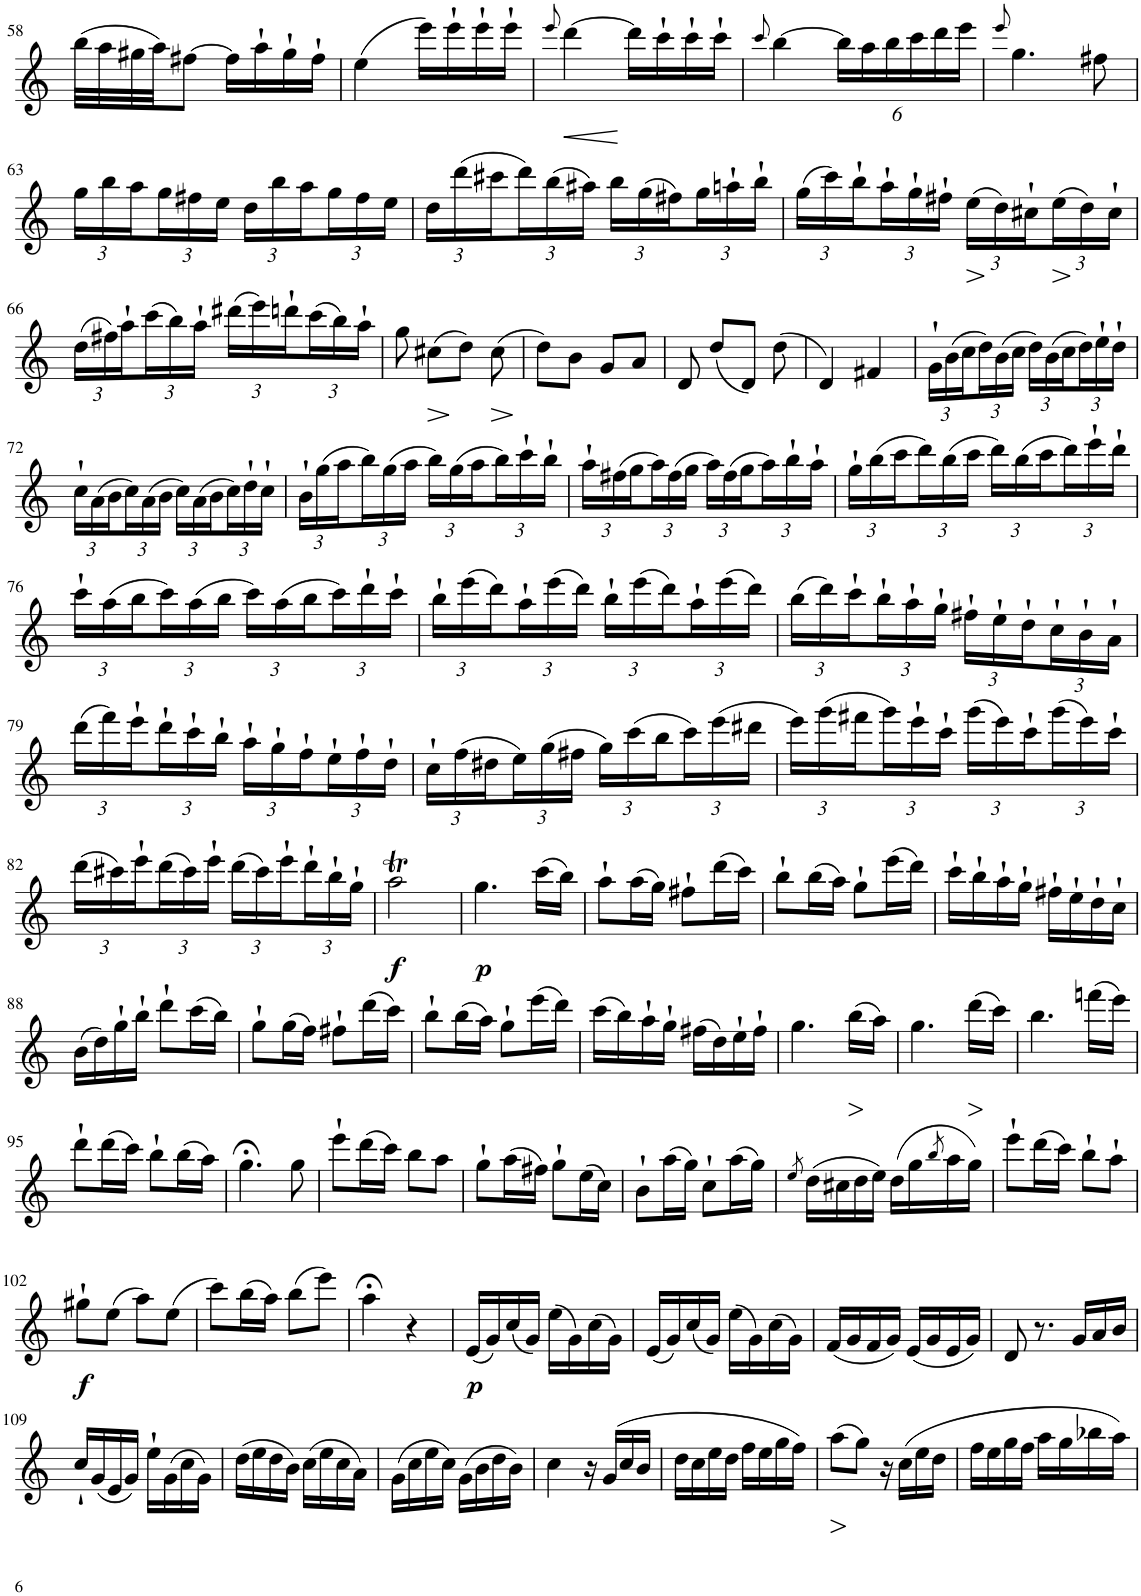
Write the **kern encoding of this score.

**kern	**dynam
*part1	*part1
*staff1	*staff1
*I"Flöte	*
*I'Fl.	*
!!LO:PB:g=z
*clefG2	*
*k[]	*
*M2/4	*
=58	=58
(32bb\LLL	.
32aa\	.
32gg#X\	.
32aa\JJ)	.
[8ff#X\J	.
16ff#\LL]	.
16aa`\	.
16gg#`\	.
16ff#`\JJ	.
=59	=59
(4ee\	.
16eee\LL)	.
16eee`\	.
16eee`\	.
16eee`\JJ	.
=60	=60
8qeee/	.
[4ddd\	.
16ddd\LL]	.
16ccc`\	.
16ccc`\	.
16ccc`\JJ	.
=61	=61
8qccc/	.
[4bb\	.
*Xbrackettup	*
24bb\LL]	.
24aa\	.
24bb\	.
24ccc\	.
24ddd\	.
24eee\JJ	.
=62	=62
8qeee/	.
4.gg\	.
8ff#X\	.
!!LO:LB:g=z
=63	=63
24gg\LL	.
24bb\	.
24aa\	.
24gg\	.
24ff#X\	.
24ee\JJ	.
24dd\LL	.
24bb\	.
24aa\	.
24gg\	.
24ff#\	.
24ee\JJ	.
=64	=64
24dd\LL	.
(24ddd\	.
24ccc#X\	.
24ddd\)	.
(24bb\	.
24aa#X\JJ)	.
24bb\LL	.
(24gg\	.
24ff#X\)	.
24gg\	.
24aan`\	.
24bb`\JJ	.
=65	=65
(24gg\LL	.
24ccc\)	.
24bb`\	.
24aa`\	.
24gg`\	.
24ff#X`\JJ	.
!	!LO:HP:b
(24ee\LL	>
24dd\)	.
24cc#X`\	.
!	!LO:HP:b
(24ee\	>
24dd\)	]
24cc#`\JJ	.
!!LO:LB:g=z
=66	=66
(24dd\LL	.
24ff#X\)	.
24aa`\	.
(24ccc\	.
24bb\)	.
24aa`\JJ	.
(24ddd#X\LL	.
24eee\)	.
24dddn`\	.
(24ccc\	.
24bb\)	.
24aa`\JJ	.
=67	=67
8gg\	.
!	!LO:HP:b
(8cc#X\L	>
8dd\J)	]
!	!LO:HP:b
(8cc#\	>
.	]
=68	=68
8dd\L)	.
8b\J	.
8g/L	.
8a/J	.
=69	=69
8d/	.
(8dd/L	.
8d/J)	.
(8dd\	.
=70	=70
4d/)	.
4f#X/	.
=71	=71
24g`\LL	.
(24b\	.
24cc\	.
24dd\)	.
(24b\	.
24cc\JJ	.
24dd\LL)	.
(24b\	.
24cc\	.
24dd\)	.
24ee`\	.
24dd`\JJ	.
!!LO:LB:g=z
=72	=72
24cc`\LL	.
(24a\	.
24b\	.
24cc\)	.
(24a\	.
24b\JJ	.
24cc\LL)	.
(24a\	.
24b\	.
24cc\)	.
24dd`\	.
24cc`\JJ	.
=73	=73
24b`\LL	.
(24gg\	.
24aa\	.
24bb\)	.
(24gg\	.
24aa\JJ	.
24bb\LL)	.
(24gg\	.
24aa\	.
24bb\)	.
24ccc`\	.
24bb`\JJ	.
=74	=74
24aa`\LL	.
(24ff#X\	.
24gg\	.
24aa\)	.
(24ff#\	.
24gg\JJ	.
24aa\LL)	.
(24ff#\	.
24gg\	.
24aa\)	.
24bb`\	.
24aa`\JJ	.
=75	=75
24gg`\LL	.
(24bb\	.
24ccc\	.
24ddd\)	.
(24bb\	.
24ccc\JJ	.
24ddd\LL)	.
(24bb\	.
24ccc\	.
24ddd\)	.
24eee`\	.
24ddd`\JJ	.
!!LO:LB:g=z
=76	=76
24ccc`\LL	.
(24aa\	.
24bb\	.
24ccc\)	.
(24aa\	.
24bb\JJ	.
24ccc\LL)	.
(24aa\	.
24bb\	.
24ccc\)	.
24ddd`\	.
24ccc`\JJ	.
=77	=77
24bb`\LL	.
(24eee\	.
24ddd\)	.
24aa`\	.
(24eee\	.
24ddd\JJ)	.
24bb`\LL	.
(24eee\	.
24ddd\)	.
24aa`\	.
(24eee\	.
24ddd\JJ)	.
=78	=78
(24bb\LL	.
24ddd\)	.
24ccc`\	.
24bb`\	.
24aa`\	.
24gg`\JJ	.
24ff#X`\LL	.
24ee`\	.
24dd`\	.
24cc`\	.
24b`\	.
24a`\JJ	.
!!LO:LB:g=z
=79	=79
(24ddd\LL	.
24fff\)	.
24eee`\	.
24ddd`\	.
24ccc`\	.
24bb`\JJ	.
24aa`\LL	.
24gg`\	.
24ff`\	.
24ee`\	.
24ff`\	.
24dd`\JJ	.
=80	=80
24cc`\LL	.
(24ff\	.
24dd#X\	.
24ee\)	.
(24gg\	.
24ff#X\JJ	.
24gg\LL)	.
(24ccc\	.
24bb\	.
24ccc\)	.
(24eee\	.
24ddd#X\JJ	.
=81	=81
24eee\LL)	.
(24ggg\	.
24fff#X\	.
24ggg\)	.
24eee`\	.
24ccc`\JJ	.
(24ggg\LL	.
24eee\)	.
24ccc`\	.
(24ggg\	.
24eee\)	.
24ccc`\JJ	.
!!LO:LB:g=z
=82	=82
(24ddd\LL	.
24ccc#X\)	.
24eee`\	.
(24ddd\	.
24ccc#\)	.
24eee`\JJ	.
(24ddd\LL	.
24ccc#\)	.
24eee`\	.
24ddd`\	.
24bb`\	.
24gg`\JJ	.
=83	=83
!	!LO:DY:b
2aaT\	f
=84	=84
!	!LO:DY:b
4.gg\	p
(16ccc\LL	.
16bb\JJ)	.
=85	=85
8aa`\L	.
(16aa\L	.
16gg\JJ)	.
8ff#X`\L	.
(16ddd\L	.
16ccc\JJ)	.
=86	=86
8bb`\L	.
(16bb\L	.
16aa\JJ)	.
8gg`\L	.
(16eee\L	.
16ddd\JJ)	.
=87	=87
16ccc`\LL	.
16bb`\	.
16aa`\	.
16gg`\JJ	.
16ff#X`\LL	.
16ee`\	.
16dd`\	.
16cc`\JJ	.
!!LO:LB:g=z
=88	=88
(16b\LL	.
16dd\)	.
16gg`\	.
16bb`\JJ	.
8ddd`\L	.
(16ccc\L	.
16bb\JJ)	.
=89	=89
8gg`\L	.
(16gg\L	.
16ff\JJ)	.
8ff#X`\L	.
(16ddd\L	.
16ccc\JJ)	.
=90	=90
8bb`\L	.
(16bb\L	.
16aa\JJ)	.
8gg`\L	.
(16eee\L	.
16ddd\JJ)	.
=91	=91
(16ccc\LL	.
16bb\)	.
16aa`\	.
16gg`\JJ	.
(16ff#X\LL	.
16dd\)	.
16ee`\	.
16ff#`\JJ	.
=92	=92
4.gg\	.
!	!LO:HP:b
(16bb\LL	>
16aa\JJ)	]
=93	=93
4.gg\	.
!	!LO:HP:b
(16ddd\LL	>
16ccc\JJ)	]
=94	=94
4.bb\	.
(16fffn\LL	.
16eee\JJ)	.
!!LO:LB:g=z
=95	=95
8ddd`\L	.
(16ddd\L	.
16ccc\JJ)	.
8bb`\L	.
(16bb\L	.
16aa\JJ)	.
=96	=96
4.gg;<\	.
8gg\	.
=97	=97
8eee`\L	.
(16ddd\L	.
16ccc\JJ)	.
8bb\L	.
8aa\J	.
=98	=98
8gg`\L	.
(16aa\L	.
16ff#X\JJ)	.
8gg`\L	.
(16ee\L	.
16cc\JJ)	.
=99	=99
8b`\L	.
(16aa\L	.
16gg\JJ)	.
8cc`\L	.
(16aa\L	.
16gg\JJ)	.
=100	=100
8qee/	.
(16dd\LL	.
16cc#X\	.
16dd\	.
16ee\JJ)	.
(16dd\LL	.
16gg\	.
8qbb/	.
16aa\	.
16gg\JJ)	.
=101	=101
8eee`\L	.
(16ddd\L	.
16ccc\JJ)	.
8bb`\L	.
8aa`\J	.
!!LO:LB:g=z
=102	=102
!	!LO:DY:b
8gg#X`\L	f
(8ee\J	.
8aa\L)	.
(8ee\J	.
=103	=103
8ccc\L)	.
(16bb\L	.
16aa\JJ)	.
(8bb\L	.
8eee\J)	.
=104	=104
4aa;<\	.
4r	.
=105	=105
!	!LO:DY:b
(16e/LL	p
16g/)	.
(16cc/	.
16g/JJ)	.
(16ee\LL	.
16g\)	.
(16cc\	.
16g\JJ)	.
=106	=106
(16e/LL	.
16g/)	.
(16cc/	.
16g/JJ)	.
(16ee\LL	.
16g\)	.
(16cc\	.
16g\JJ)	.
=107	=107
(16f/LL	.
16g/	.
16f/	.
16g/JJ)	.
(16e/LL	.
16g/	.
16e/	.
16g/JJ)	.
=108	=108
8d/	.
8.r	.
16g/LL	.
16a/	.
16b/JJ	.
!!LO:LB:g=z
=109	=109
16cc`/LL	.
(16g/	.
16e/	.
16g/JJ)	.
16ee`\LL	.
(16g\	.
16cc\	.
16g\JJ)	.
=110	=110
(16dd\LL	.
16ee\	.
16dd\	.
16b\JJ)	.
(16cc\LL	.
16ee\	.
16cc\	.
16a\JJ)	.
=111	=111
(16g\LL	.
16cc\	.
16ee\	.
16cc\JJ)	.
(16g\LL	.
16b\	.
16dd\	.
16b\JJ)	.
=112	=112
4cc\	.
16r	.
(16g/LL	.
16cc/	.
16b/JJ	.
=113	=113
16dd\LL	.
16cc\	.
16ee\	.
16dd\JJ	.
16ff\LL	.
16ee\	.
16gg\	.
16ff\JJ)	.
=114	=114
(8aa\L	.
8gg\J)	]
16r	.
(16cc\LL	.
16ee\	.
16dd\JJ	.
=115	=115
16ff\LL	.
16ee\	.
16gg\	.
16ff\JJ	.
16aa\LL	.
16gg\	.
16bb-X\	.
16aa\JJ)	.
=	=
*-	*-
